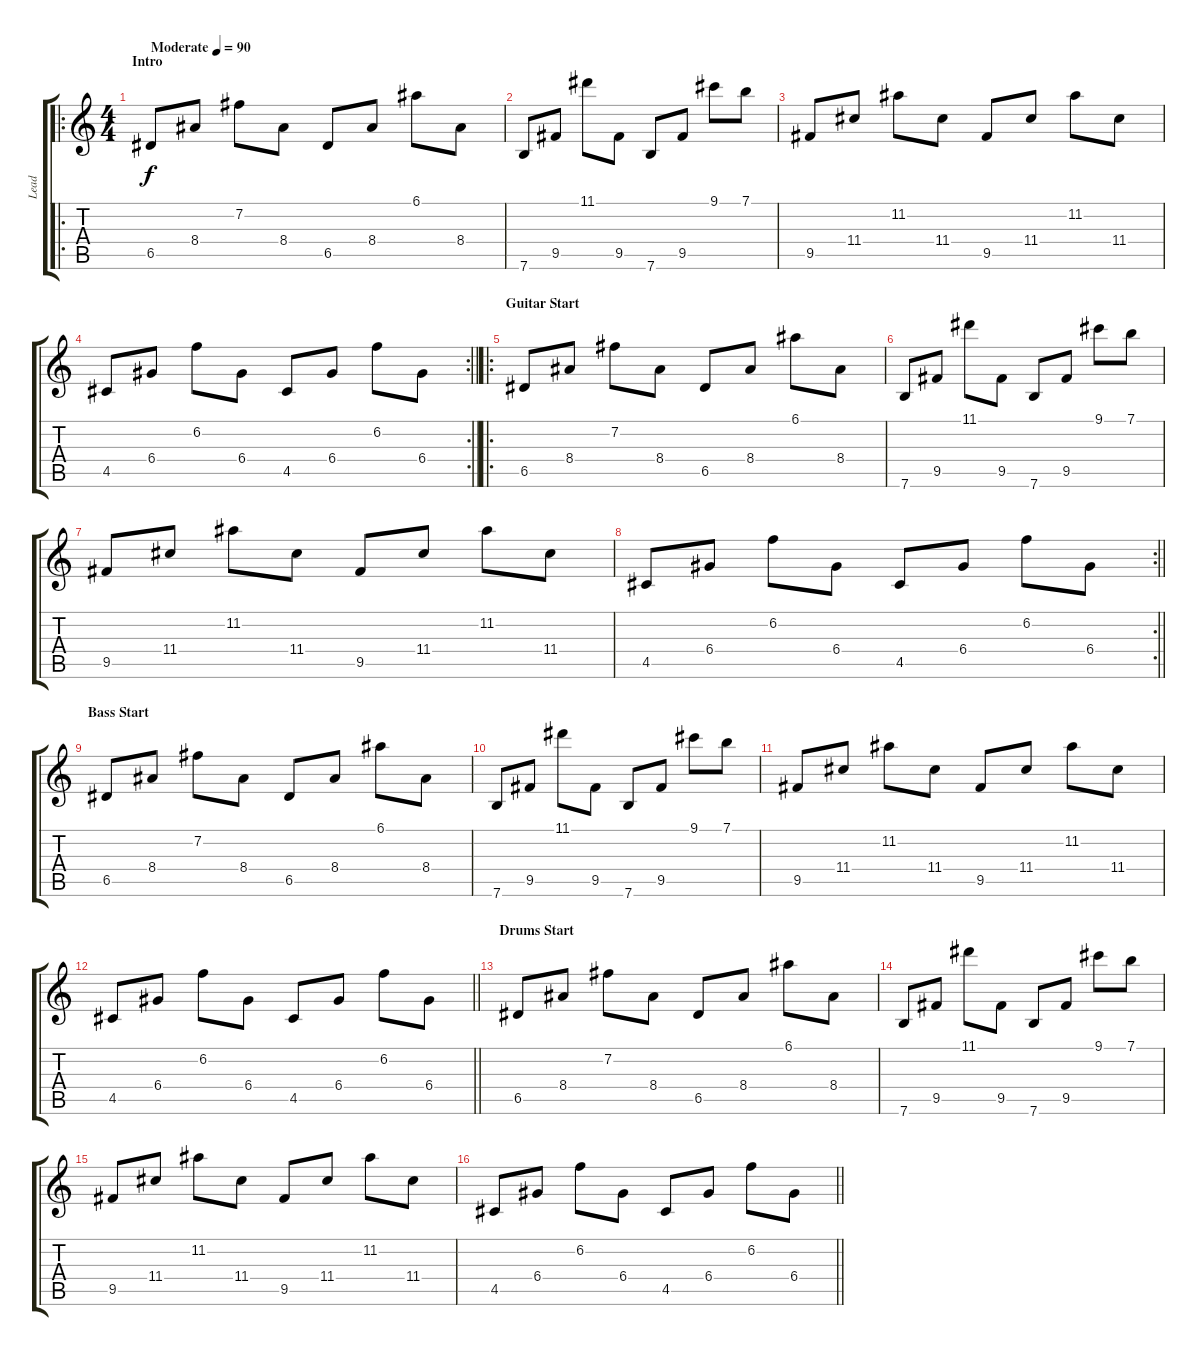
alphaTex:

\track ("Lead" "Lead") {instrument acousticguitarsteel}
\staff {score tabs}
\tuning (E4 B3 G3 D3 A2 E2) {hide}
\ro
\ts (4 4)
\section ("" "Intro")
\tempo (90 "Moderate")
\clef g2
\ks c
6.5.8{dy f instrument acousticguitarsteel} 8.4.8 7.2.8 8.4.8 6.5.8 8.4.8 6.1.8 8.4.8 |
7.6.8 9.5.8 11.1.8 9.5.8 7.6.8 9.5.8 9.1.8 7.1.8 |
9.5.8 11.4.8 11.2.8 11.4.8 9.5.8 11.4.8 11.2.8 11.4.8 |
\rc 2
\barLineRight lightlight
4.5.8 6.4.8 6.2.8 6.4.8 4.5.8 6.4.8 6.2.8 6.4.8 |
\ro
\section ("" "Guitar Start")
6.5.8 8.4.8 7.2.8 8.4.8 6.5.8 8.4.8 6.1.8 8.4.8 |
7.6.8 9.5.8 11.1.8 9.5.8 7.6.8 9.5.8 9.1.8 7.1.8 |
9.5.8 11.4.8 11.2.8 11.4.8 9.5.8 11.4.8 11.2.8 11.4.8 |
\rc 2
\barLineRight lightlight
4.5.8 6.4.8 6.2.8 6.4.8 4.5.8 6.4.8 6.2.8 6.4.8 |
\section ("" "Bass Start")
6.5.8 8.4.8 7.2.8 8.4.8 6.5.8 8.4.8 6.1.8 8.4.8 |
7.6.8 9.5.8 11.1.8 9.5.8 7.6.8 9.5.8 9.1.8 7.1.8 |
9.5.8 11.4.8 11.2.8 11.4.8 9.5.8 11.4.8 11.2.8 11.4.8 |
\barLineRight lightlight
4.5.8 6.4.8 6.2.8 6.4.8 4.5.8 6.4.8 6.2.8 6.4.8 |
\section ("" "Drums Start")
6.5.8 8.4.8 7.2.8 8.4.8 6.5.8 8.4.8 6.1.8 8.4.8 |
7.6.8 9.5.8 11.1.8 9.5.8 7.6.8 9.5.8 9.1.8 7.1.8 |
9.5.8 11.4.8 11.2.8 11.4.8 9.5.8 11.4.8 11.2.8 11.4.8 |
\barLineRight lightlight
4.5.8 6.4.8 6.2.8 6.4.8 4.5.8 6.4.8 6.2.8 6.4.8
